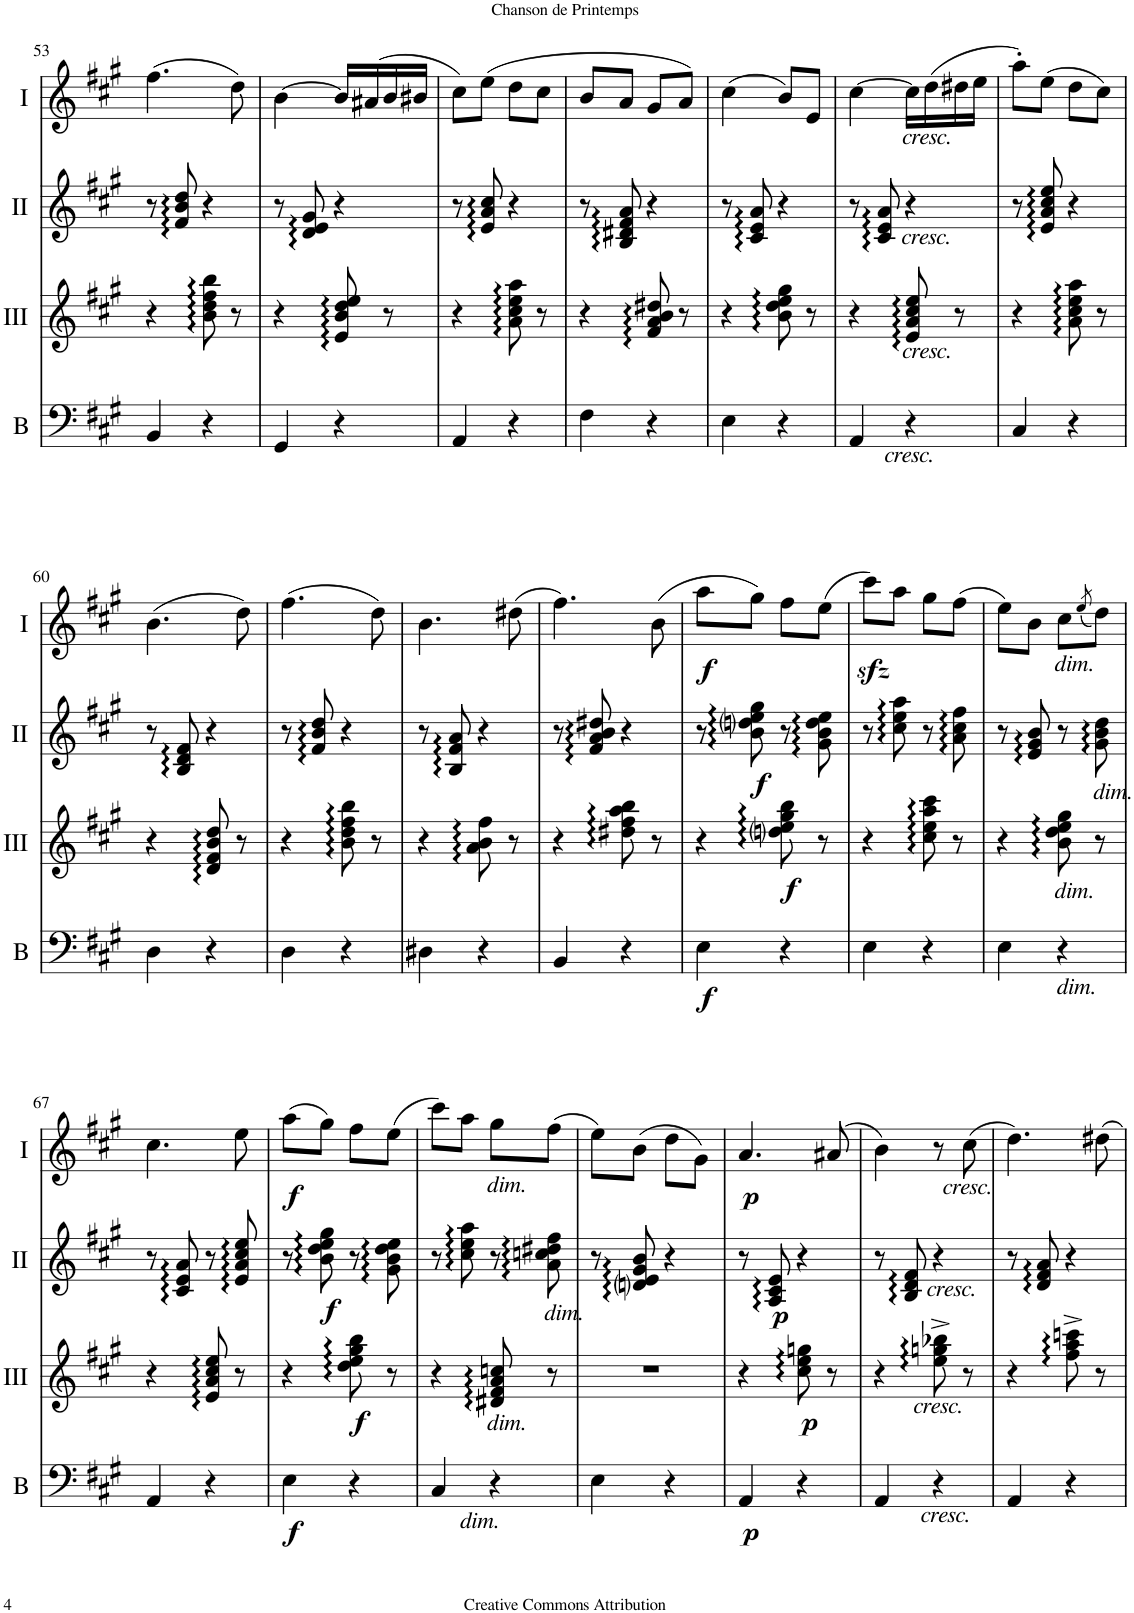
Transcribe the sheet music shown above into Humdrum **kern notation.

**kern	**dynam	**kern	**dynam	**kern	**dynam	**kern	**dynam
*part4	*part4	*part3	*part3	*part2	*part2	*part1	*part1
*staff4	*staff4	*staff3	*staff3	*staff2	*staff2	*staff1	*staff1
*I"Bass	*	*I"Acc. 3	*	*I"Acc. 2	*	*I"Acc. 1	*
*I'B	*	*	*	*	*	*	*
!!LO:PB:g=z
*clefF4	*	*clefG2	*	*clefG2	*	*clefG2	*
*Trd7c12	*	*Trd7c12	*	*	*	*	*
*k[f#c#g#]	*	*k[f#c#g#]	*	*k[f#c#g#]	*	*k[f#c#g#]	*
*M2/4	*	*M2/4	*	*M2/4	*	*M2/4	*
=53	=53	=53	=53	=53	=53	=53	=53
4BB/	.	4r	.	8r	.	(4.ff#\	.
.	.	.	.	8f#/ 8b/ 8dd/	.	.	.
4r	.	8b\ 8dd\ 8ff#\ 8bb\	.	4r	.	.	.
.	.	8r	.	.	.	8dd\)	.
=54	=54	=54	=54	=54	=54	=54	=54
4GG#/	.	4r	.	8r	.	[4b\	.
.	.	.	.	8d/ 8e/ 8g#/	.	.	.
4r	.	8e/ 8b/ 8dd/ 8ee/	.	4r	.	16b/LL]	.
.	.	.	.	.	.	(16a#X/	.
.	.	8r	.	.	.	16b/	.
.	.	.	.	.	.	16b#X/JJ	.
=55	=55	=55	=55	=55	=55	=55	=55
4AA/	.	4r	.	8r	.	8cc#\L)	.
.	.	.	.	8e/ 8a/ 8cc#/	.	(8ee\J	.
4r	.	8a\ 8cc#\ 8ee\ 8aa\	.	4r	.	8dd\L	.
.	.	8r	.	.	.	8cc#\J	.
=56	=56	=56	=56	=56	=56	=56	=56
4F#\	.	4r	.	8r	.	8b/L	.
.	.	.	.	8B/ 8d#X/ 8f#/ 8a/	.	8a/J	.
4r	.	8f#/ 8a/ 8b/ 8dd#X/	.	4r	.	8g#/L	.
.	.	8r	.	.	.	8a/J)	.
=57	=57	=57	=57	=57	=57	=57	=57
4E\	.	4r	.	8r	.	(4cc#\	.
.	.	.	.	8c#/ 8e/ 8a/	.	.	.
4r	.	8b\ 8dd\ 8ee\ 8gg#\	.	4r	.	8b/L)	.
.	.	8r	.	.	.	8e/J	.
=58	=58	=58	=58	=58	=58	=58	=58
!LO:TX:b:i:t=cresc.	!	!	!	!	!	!	!
4AA/	.	4r	.	8r	.	[4cc#\	.
!	!	!	!	!LO:TX:b:i:t=cresc.	!	!	!
.	.	.	.	8c#/ 8e/ 8a/	.	.	.
!	!	!	!	!	!	!LO:TX:b:i:t=cresc.	!
!	!	!LO:TX:b:i:t=cresc.	!	!	!	!	!
4r	.	8e/ 8a/ 8cc#/ 8ee/	.	4r	.	16cc#\LL]	.
.	.	.	.	.	.	(16dd\	.
.	.	8r	.	.	.	16dd#X\	.
.	.	.	.	.	.	16ee\JJ	.
=59	=59	=59	=59	=59	=59	=59	=59
4C#/	.	4r	.	8r	.	8aa'\L)	.
.	.	.	.	8e/ 8a/ 8cc#/ 8ee/	.	(8ee\J	.
4r	.	8a\ 8cc#\ 8ee\ 8aa\	.	4r	.	8dd\L	.
.	.	8r	.	.	.	8cc#\J)	.
!!LO:LB:g=z
=60	=60	=60	=60	=60	=60	=60	=60
4D\	.	4r	.	8r	.	(4.b\	.
.	.	.	.	8B/ 8d/ 8f#/	.	.	.
4r	.	8d/ 8f#/ 8b/ 8dd/	.	4r	.	.	.
.	.	8r	.	.	.	8dd\)	.
=61	=61	=61	=61	=61	=61	=61	=61
4D\	.	4r	.	8r	.	(4.ff#\	.
.	.	.	.	8f#/ 8b/ 8dd/	.	.	.
4r	.	8b\ 8dd\ 8ff#\ 8bb\	.	4r	.	.	.
.	.	8r	.	.	.	8dd\)	.
=62	=62	=62	=62	=62	=62	=62	=62
4D#X\	.	4r	.	8r	.	4.b\	.
.	.	.	.	8B/ 8f#/ 8a/	.	.	.
4r	.	8a\ 8b\ 8ff#\	.	4r	.	.	.
.	.	8r	.	.	.	(8dd#X\	.
=63	=63	=63	=63	=63	=63	=63	=63
4BB/	.	4r	.	8r	.	4.ff#\)	.
.	.	.	.	8f#/ 8a/ 8b/ 8dd#X/	.	.	.
4r	.	8dd#X\ 8ff#\ 8aa\ 8bb\	.	4r	.	.	.
.	.	8r	.	.	.	(8b\	.
=64	=64	=64	=64	=64	=64	=64	=64
!	!LO:DY:b	!	!	!	!	!	!LO:DY:b
4E\	f	4r	.	8r	.	8aa\L	f
!	!	!	!	!	!LO:DY:b	!	!
.	.	.	.	8b\ 8ddni\ 8ee\ 8gg#\	f	8gg#\J)	.
!	!	!	!LO:DY:b	!	!	!	!
4r	.	8ddni\ 8ee\ 8gg#\ 8bb\	f	8r	.	8ff#\L	.
.	.	8r	.	8g#\ 8b\ 8dd\ 8ee\	.	(8ee\J	.
=65	=65	=65	=65	=65	=65	=65	=65
4E\	.	4r	.	8r	.	8ccc#zz<\L)	.
.	.	.	.	8cc#\ 8ee\ 8aa\	.	8aa\J	.
4r	.	8cc#\ 8ee\ 8aa\ 8ccc#\	.	8r	.	8gg#\L	.
.	.	8r	.	8a\ 8cc#\ 8ff#\	.	(8ff#\J	.
=66	=66	=66	=66	=66	=66	=66	=66
!LO:TX:b:i:t=dim.	!	!	!	!	!	!	!
4E\	.	4r	.	8r	.	8ee\L)	.
.	.	.	.	8e/ 8g#/ 8b/	.	8b\J	.
!	!	!	!	!	!	!LO:TX:b:i:t=dim.	!
!	!	!LO:TX:b:i:t=dim.	!	!	!	!	!
4r	.	8b\ 8dd\ 8ee\ 8gg#\	.	8r	.	8cc#\L	.
.	.	.	.	.	.	(8qee/	.
!	!	!	!	!LO:TX:b:i:t=dim.	!	!	!
.	.	8r	.	8g#\ 8b\ 8dd\	.	8dd\J)	.
!!LO:LB:g=z
=67	=67	=67	=67	=67	=67	=67	=67
4AA/	.	4r	.	8r	.	4.cc#\	.
.	.	.	.	8c#/ 8e/ 8a/	.	.	.
4r	.	8e/ 8a/ 8cc#/ 8ee/	.	8r	.	.	.
.	.	8r	.	8e/ 8a/ 8cc#/ 8ee/	.	8ee\	.
=68	=68	=68	=68	=68	=68	=68	=68
!	!LO:DY:b	!	!	!	!	!	!LO:DY:b
4E\	f	4r	.	8r	.	(8aa\L	f
!	!	!	!	!	!LO:DY:b	!	!
.	.	.	.	8b\ 8dd\ 8ee\ 8gg#\	f	8gg#\J)	.
!	!	!	!LO:DY:b	!	!	!	!
4r	.	8dd\ 8ee\ 8gg#\ 8bb\	f	8r	.	8ff#\L	.
.	.	8r	.	8g#\ 8b\ 8dd\ 8ee\	.	(8ee\J	.
=69	=69	=69	=69	=69	=69	=69	=69
!LO:TX:b:i:t=dim.	!	!	!	!	!	!	!
4C#/	.	4r	.	8r	.	8ccc#\L)	.
.	.	.	.	8cc#\ 8ee\ 8aa\	.	8aa\J	.
!	!	!	!	!	!	!LO:TX:b:i:t=dim.	!
!	!	!LO:TX:b:i:t=dim.	!	!	!	!	!
4r	.	8d#X/ 8f#/ 8a/ 8ccn/	.	8r	.	8gg#\L	.
!	!	!	!	!LO:TX:b:i:t=dim.	!	!	!
.	.	8r	.	8a\ 8ccn\ 8dd#X\ 8ff#\	.	(8ff#\J	.
=70	=70	=70	=70	=70	=70	=70	=70
4E\	.	2r	.	8r	.	8ee\L)	.
.	.	.	.	8dni/ 8e/ 8g#/ 8b/	.	(8b\J	.
4r	.	.	.	4r	.	8dd\L	.
.	.	.	.	.	.	8g#\J)	.
=71	=71	=71	=71	=71	=71	=71	=71
!	!LO:DY:b	!	!	!	!	!	!LO:DY:b
4AA/	p	4r	.	8r	.	4.a/	p
!	!	!	!	!	!LO:DY:b	!	!
.	.	.	.	8A/ 8c#/ 8e/	p	.	.
!	!	!	!LO:DY:b	!	!	!	!
4r	.	8cc#\ 8ee\ 8ggn\	p	4r	.	.	.
.	.	8r	.	.	.	(8a#X/	.
=72	=72	=72	=72	=72	=72	=72	=72
!LO:TX:b:i:t=cresc.	!	!	!	!	!	!	!
4AA/	.	4r	.	8r	.	4b\)	.
!	!	!	!	!LO:TX:b:i:t=cresc.	!	!	!
.	.	.	.	8B/ 8d/ 8f#/	.	.	.
!	!	!LO:TX:b:i:t=cresc.	!	!	!	!	!
4r	.	8ee\^ 8ggn\^ 8bb-X\^	.	4r	.	8r	.
!	!	!	!	!	!	!LO:TX:b:i:t=cresc.	!
.	.	8r	.	.	.	(8cc#\	.
=73	=73	=73	=73	=73	=73	=73	=73
4AA/	.	4r	.	8r	.	4.dd\)	.
.	.	.	.	8d/ 8f#/ 8a/	.	.	.
4r	.	8ff#\^ 8aa\^ 8cccn\^	.	4r	.	.	.
.	.	8r	.	.	.	8dd#X\	.
=	=	=	=	=	=	=	=
*-	*-	*-	*-	*-	*-	*-	*-
